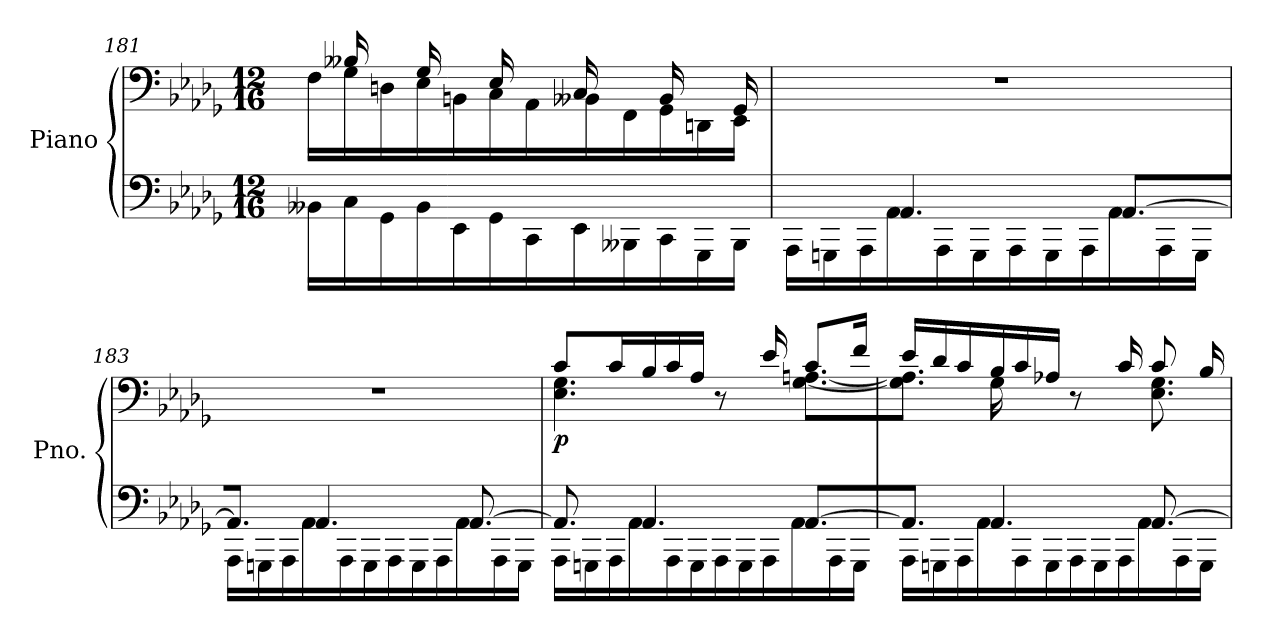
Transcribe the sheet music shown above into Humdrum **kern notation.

**kern	**kern	**dynam
*part1	*part1	*part1
*staff2	*staff1	*staff1/2
*I"Piano	*	*
*I'Pno.	*	*
!!LO:LB:g=z
*clefF4	*clefF4	*
*k[b-e-a-d-g-]	*k[b-e-a-d-g-]	*
*M12/16	*M12/16	*
=181	=181	=181
*	*^	*
16BB--X\LL	16rAyy	16F\LL	.
16C\	16B--X/	16G-\	.
16GG-\	16ryy	16Dn\	.
16BB--\	16G-/	16E-\	.
16EE-\	16ryy	16BBn\	.
16GG-\	16E-/	16C\	.
16CC\	16ryy	16AA-\	.
16EE-\	16C/	16BB--X\	.
16BBB--X\	16ryy	16FF\	.
16CC\	16BB--/	16GG-\	.
16GGG-\	16ryy	16DDn\	.
16BBB--\JJ	16GG-/	16EE-\JJ	.
*	*v	*v	*
=182	=182	=182
*^	*	*
8.ryy	16AAA-\LL	2.r	.
.	16GGGn\	.	.
.	16AAA-\	.	.
4.AA-/	16AA-\	.	.
.	16AAA-\	.	.
.	16GGG\	.	.
.	16AAA-\	.	.
.	16GGG\	.	.
.	16AAA-\	.	.
[8.AA-/L	16AA-\	.	.
.	16AAA-\	.	.
.	16GGG\JJ	.	.
=183	=183	=183	=183
8.AA-/J]	16AAA-\LL	2.r	.
.	16GGGn\	.	.
.	16AAA-\	.	.
4.AA-/	16AA-\	.	.
.	16AAA-\	.	.
.	16GGG\	.	.
.	16AAA-\	.	.
.	16GGG\	.	.
.	16AAA-\	.	.
[8.AA-/	16AA-\	.	.
.	16AAA-\	.	.
.	16GGG\JJ	.	.
!!LO:PB:g=z
=184	=184	=184	=184
*	*	*^	*
!	!	!	!	!LO:DY:b
8.AA-/]	16AAA-\LL	8c/L	4.E-\ 4.G-\	p
.	16GGGn\	.	.	.
.	16AAA-\	16c/L	.	.
4.AA-/	16AA-\	16B-/	.	.
.	16AAA-\	16c/	.	.
.	16GGG\	16A-/JJ	.	.
.	16AAA-\	8r	8ryy	.
.	16GGG\	.	.	.
.	16AAA-\	16e-/	16ryy	.
[8.AA-/L	16AA-\	8c/L	[8.G-\ [8.An\L	.
.	16AAA-\	.	.	.
.	16GGG\JJ	16f/Jk	.	.
=185	=185	=185	=185	=185
8.AA-/J]	16AAA-\LL	16e-/LL	8.G-\] 8.A\]J	.
.	16GGGn\	16d-/	.	.
.	16AAA-\	16c/	.	.
4.AA-/	16AA-\	16B-/	16G-\	.
.	16AAA-\	16c/	8ryy	.
.	16GGG\	16A-X/JJ	.	.
.	16AAA-\	8r	8ryy	.
.	16GGG\	.	.	.
.	16AAA-\	16c/	16ryy	.
[8.AA-/L	16AA-\	8c/L	8.E-\ 8.G-\L	.
.	16AAA-\	.	.	.
.	16GGG\JJ	16B-/K	.	.
*v	*v	*	*	*
*	*v	*v	*
=	=	=
*-	*-	*-
